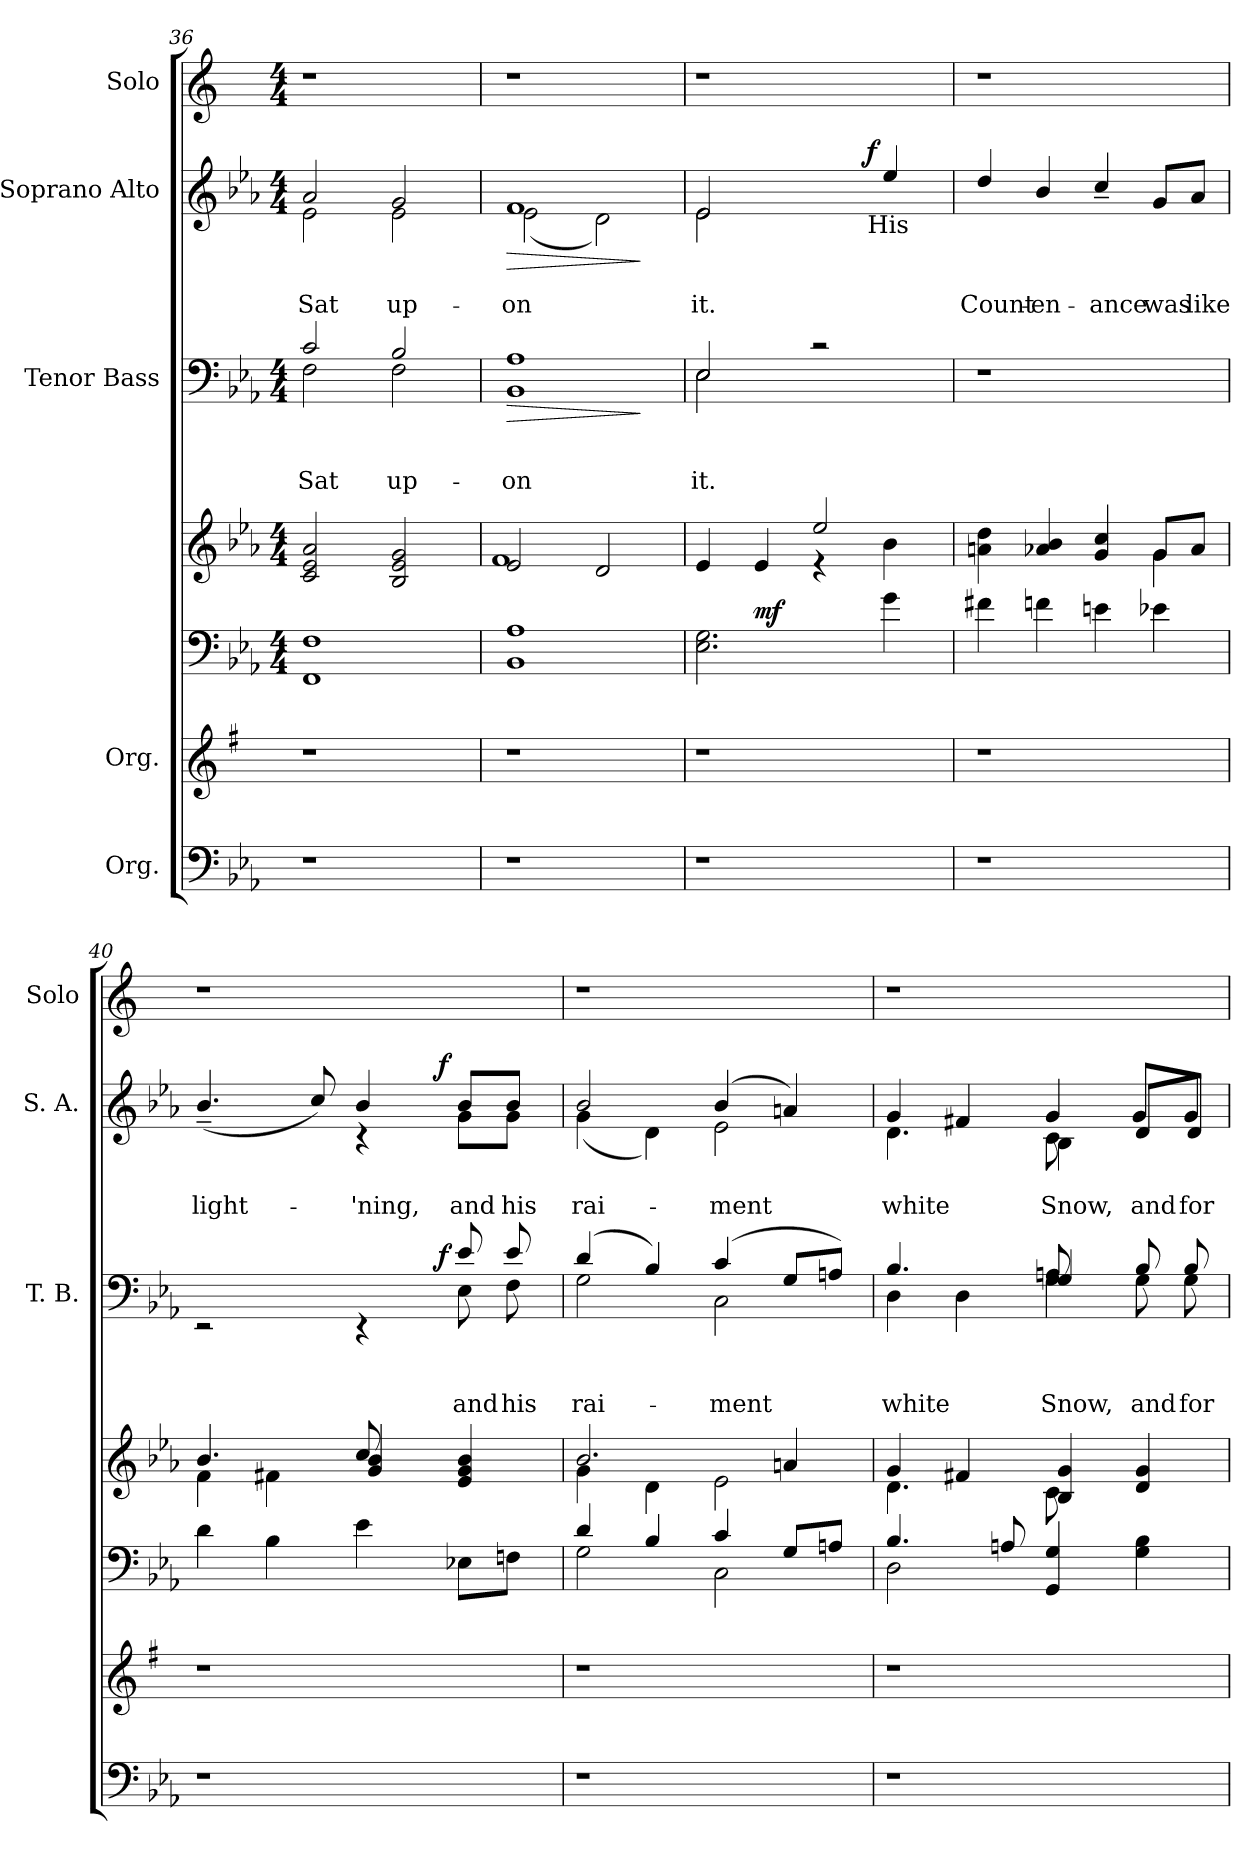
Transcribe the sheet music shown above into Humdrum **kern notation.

**kern	**kern	**kern	**dynam	**kern	**kern	**text	**text	**text	**dynam	**kern	**text	**text	**dynam	**kern
*part7	*part6	*part5	*part5	*part4	*part3	*part3	*part3	*part3	*part3	*part2	*part2	*part2	*part2	*part1
*staff7	*staff6	*staff5	*staff5	*staff4	*staff3	*staff3	*staff3	*staff3	*staff3	*staff2	*staff2	*staff2	*staff2	*staff1
*I"Org.	*I"Org.	*	*	*	*I"Tenor Bass	*	*	*	*	*I"Soprano Alto	*	*	*	*I"Solo
*	*	*	*	*	*I'T. B.	*	*	*	*	*I'S. A.	*	*	*	*I'Solo
*clefF4	*clefG2	*clefF4	*	*clefG2	*clefF4	*	*	*	*	*clefG2	*	*	*	*clefG2
*k[b-e-a-]	*k[f#]	*k[b-e-a-]	*	*k[b-e-a-]	*k[b-e-a-]	*	*	*	*	*k[b-e-a-]	*	*	*	*k[]
*E-:	*G:	*E-:	*	*E-:	*E-:	*	*	*	*	*E-:	*	*	*	*C:
*	*	*M4/4	*	*M4/4	*M4/4	*	*	*	*	*M4/4	*	*	*	*M4/4
=36	=36	=36	=36	=36	=36	=36	=36	=36	=36	=36	=36	=36	=36	=36
!	!	!	!	!	!	!	!	!LO:LY:a	!	!	!	!LO:LY:b	!	!
*	*	*	*	*	*^	*	*	*	*	*^	*	*	*	*
1r	1r	1FF 1F	.	2c/ 2e-/ 2a-/	2c/	2F\	.	.	Sat	.	2a-/	2e-\	.	Sat	.	1r
!	!	!	!	!	!	!	!	!	!LO:LY:a	!	!	!	!	!LO:LY:b	!	!
.	.	.	.	2B-/ 2e-/ 2g/	2B-/	2F\	.	.	up-	.	2g/	2e-\	.	up-	.	.
=37	=37	=37	=37	=37	=37	=37	=37	=37	=37	=37	=37	=37	=37	=37	=37	=37
*	*	*	*	*^	*	*	*	*	*	*	*	*	*	*	*	*
!	!	!	!	!	!	!	!	!	!	!LO:LY:a	!LO:HP:b	!	!	!	!LO:LY:b	!LO:HP:b	!
*	*	*	*	*	*	*v	*v	*	*	*	*	*	*	*	*	*	*
1r	1r	1BB- 1A-	.	2e-/	1f	1BB- 1A-	.	.	-on	>	1f	(<2e-\	.	-on	>	1r
.	.	.	.	2d/	.	.	.	.	.	.	.	2d\)	.	.	.	.
*	*	*	*	*v	*v	*	*	*	*	*	*v	*v	*	*	*	*
.	.	.	.	.	.	.	.	.	]	.	.	.	]	.
=38	=38	=38	=38	=38	=38	=38	=38	=38	=38	=38	=38	=38	=38	=38
*	*	*	*	*^	*	*	*	*	*	*	*	*	*	*
!	!	!	!	!	!	!	!	!	!LO:LY:a	!	!	!	!LO:LY:b	!	!
*	*	*^	*	*	*	*^	*	*	*	*	*^	*	*	*	*
*	*	*	*	*	*	*	*	*	*	*	*	*	*	*^	*	*	*	*
1r	1r	2.E-\ 2.G\	4ryy	.	4e-/	2ryy	2E-/	2E-\	.	.	it.	.	2e-/	2e-\	2ryy	.	it.	.	1r
!	!	!	!	!LO:DY:a	!	!	!	!	!	!	!	!	!	!	!	!	!	!	!
.	.	.	2.ryy	mf	4e-/	.	.	.	.	.	.	.	.	.	.	.	.	.	.
.	.	.	.	.	2ee-/	4re	2rc	2ryy	.	.	.	.	4ryy	2ryy	8..ryy	.	.	.	.
!	!	!	!	!	!	!	!	!	!	!	!	!	!	!	!LO:TX:b:t=His	!	!	!	!
!	!	!	!	!	!	!	!	!	!	!	!	!	!	!	!	!	!	!LO:DY:a	!
.	.	.	.	.	.	.	.	.	.	.	.	.	.	.	4ryy	.	.	f	.
.	.	4g\	.	.	.	4b-\	.	.	.	.	.	.	4ee-/	.	.	.	.	.	.
.	.	.	.	.	.	.	.	.	.	.	.	.	.	.	32ryy	.	.	.	.
!!LO:LB:g=z
=39	=39	=39	=39	=39	=39	=39	=39	=39	=39	=39	=39	=39	=39	=39	=39	=39	=39	=39	=39
!	!	!	!	!	!	!	!	!	!	!	!	!	!	!	!	!	!LO:LY:b	!	!
*	*	*	*	*	*	*	*v	*v	*	*	*	*	*	*	*	*	*	*	*
*	*	*v	*v	*	*	*	*	*	*	*	*	*v	*v	*v	*	*	*	*
1r	1r	4f#X\	.	4ryy	4an\ 4dd\	1r	.	.	.	.	4dd/	.	Count-	.	1r
!	!	!	!	!	!	!	!	!	!	!	!	!	!LO:LY:b	!	!
.	.	4fn\	.	4a-X/ 4b-/	2ryy	.	.	.	.	.	4b-/	.	-en-	.	.
!	!	!	!	!	!	!	!	!	!	!	!	!	!LO:LY:b	!	!
.	.	4en\	.	4g/ 4cc/	.	.	.	.	.	.	4cc~>/	.	-ance	.	.
!	!	!	!	!	!	!	!	!	!	!	!	!	!LO:LY:b	!	!
.	.	4e-X\	.	8g/L	4g\	.	.	.	.	.	8g/L	.	was	.	.
!	!	!	!	!	!	!	!	!	!	!	!	!	!LO:LY:b	!	!
.	.	.	.	8a-/J	.	.	.	.	.	.	8a-/J	.	like	.	.
=40	=40	=40	=40	=40	=40	=40	=40	=40	=40	=40	=40	=40	=40	=40	=40
*	*	*	*	*	*^	*^	*	*	*	*	*	*	*	*	*
!	!	!	!	!	!	!	!	!	!	!	!	!	!	!	!LO:LY:b	!	!
*	*	*	*	*	*	*	*	*^	*	*	*	*	*^	*	*	*	*
*	*	*	*	*	*	*	*	*	*	*	*	*	*	*	*^	*	*	*	*
1r	1r	4d\	.	4.b-/	4f\	2ryy	2.ryy	2rEE	2ryy	.	.	.	.	(>4.b-~>/	2ryy	2ryy	.	light-	.	1r
.	.	4B-\	.	.	4f#X\	.	.	.	.	.	.	.	.	.	.	.	.	.	.	.
.	.	.	.	2ryy	.	.	.	.	.	.	.	.	.	8cc/)	.	.	.	.	.	.
!	!	!	!	!	!	!	!	!	!	!	!	!	!	!	!	!	!	!LO:LY:b	!	!
.	.	4e-\	.	.	8cc/	4g/ 4b-/	.	4rEE	8..ryy	.	.	.	.	4b-/	4rc	8..ryy	.	-'ning,	.	.
.	.	.	.	.	4.ryy	.	.	.	.	.	.	.	.	.	.	.	.	.	.	.
!	!	!	!	!	!	!	!	!	!	!	!	!	!LO:DY:b	!	!	!	!	!	!LO:DY:b	!
.	.	.	.	.	.	.	.	.	4ryy	.	.	.	f	.	.	4ryy	.	.	f	.
!	!	!	!	!	!	!	!	!	!	!	!	!LO:LY:a	!	!	!	!	!	!LO:LY:b	!	!
.	.	8E-X\L	.	.	.	4e-/ 4g/ 4b-/	8e-/	8E-\	.	.	.	and	.	8b-/L	8g\L	.	.	and	.	.
!	!	!	!	!	!	!	!	!	!	!	!	!LO:LY:a	!	!	!	!	!	!LO:LY:b	!	!
.	.	8Fn\J	.	8ryy	.	.	8e-/	8F\	.	.	.	his	.	8b-/J	8g\J	.	.	his	.	.
.	.	.	.	.	.	.	.	.	32ryy	.	.	.	.	.	.	32ryy	.	.	.	.
=41	=41	=41	=41	=41	=41	=41	=41	=41	=41	=41	=41	=41	=41	=41	=41	=41	=41	=41	=41	=41
*	*	*^	*	*	*	*	*	*	*	*	*	*	*	*	*	*	*	*	*	*
!	!	!	!	!	!	!	!	!	!	!	!	!	!LO:LY:a	!	!	!	!	!	!LO:LY:b	!	!
*	*	*	*	*	*	*v	*v	*	*	*	*	*	*	*	*	*v	*v	*	*	*	*
*	*	*	*	*	*	*	*	*v	*v	*	*	*	*	*	*	*	*	*	*
1r	1r	2G\	4d/	.	2.b-/	4g\	(4d/	2G\	.	.	rai-	.	2b-/	(<4g\	.	rai-	.	1r
.	.	.	4B-/	.	.	4d\	4B-/)	.	.	.	.	.	.	4d\)	.	.	.	.
!	!	!	!	!	!	!	!	!	!	!	!LO:LY:a	!	!	!	!	!LO:LY:b	!	!
.	.	4c/	2C\	.	.	2e-\	(4c/	2C\	.	.	-ment	.	(4b-/	2e-\	.	ment	.	.
.	.	8G/L	.	.	4an/	.	8G/L	.	.	.	.	.	4an/)	.	.	.	.	.
.	.	8An/J	.	.	.	.	8An/J)	.	.	.	.	.	.	.	.	.	.	.
*	*	*	*	*	*	*	*v	*v	*	*	*	*	*	*	*	*	*	*
*	*	*	*	*	*	*	*	*	*	*	*	*v	*v	*	*	*	*
=42	=42	=42	=42	=42	=42	=42	=42	=42	=42	=42	=42	=42	=42	=42	=42	=42
*	*	*	*	*	*	*^	*	*	*	*	*	*	*	*	*	*
!	!	!	!	!	!	!	!	!	!	!	!LO:LY:a	!	!	!	!LO:LY:b	!	!
*	*	*	*	*	*	*	*	*^	*	*	*	*	*^	*	*	*	*
*	*	*	*	*	*	*	*	*	*^	*	*	*	*	*	*^	*	*	*	*
*	*	*	*	*	*	*	*	*	*	*^	*	*	*	*	*	*	*^	*	*	*	*
1r	1r	2D\	4.B-/	.	4.d\	4g/	2ryy	4.B-/	4D\	2ryy	2ryy	.	.	white	.	4g/	4.d\	2ryy	2ryy	.	-white	.	1r
.	.	.	.	.	.	4f#X/	.	.	4D\	.	.	.	.	.	.	4f#X/	.	.	.	.	.	.	.
.	.	.	8An/	.	2ryy	.	.	2ryy	.	.	.	.	.	.	.	.	2ryy	.	.	.	.	.	.
!	!	!	!	!	!	!	!	!	!	!	!	!	!	!LO:LY:a:rj	!	!	!	!	!	!	!	!	!
!	!	!	!	!	!	!	!	!	!	!	!	!	!	!LO:LY:a	!	!	!	!	!	!	!LO:LY:b:rj	!	!
!	!	!	!	!	!	!	!	!	!	!	!	!	!	!	!	!	!	!	!	!	!LO:LY:b	!	!
.	.	2ryy	4GG/ 4G/	.	.	8c\	4B-/ 4g/	.	8An/	4G/	4G\	.	.	Snow,	.	8c\	.	4g/	4B-\	.	Snow,	.	.
.	.	.	.	.	.	4.ryy	.	.	4.ryy	.	.	.	.	.	.	4.ryy	.	.	.	.	.	.	.
!	!	!	!	!	!	!	!	!	!	!	!	!	!	!LO:LY:a	!	!	!	!	!	!	!LO:LY:b	!	!
.	.	.	4G\ 4B-\	.	.	.	4d/ 4g/	.	.	8G\	8B-/	.	.	and	.	.	.	8d/L	8g/L	.	and	.	.
!	!	!	!	!	!	!	!	!	!	!	!	!	!	!LO:LY:a	!	!	!	!	!	!	!LO:LY:b	!	!
.	.	.	.	.	8ryy	.	.	8ryy	.	8B-/	8G\	.	.	for	.	.	8ryy	8g/J	8d/J	.	for	.	.
*	*	*v	*v	*	*	*	*	*v	*v	*v	*v	*	*	*	*	*v	*v	*v	*v	*	*	*	*
*	*	*	*	*v	*v	*v	*	*	*	*	*	*	*	*	*	*
=	=	=	=	=	=	=	=	=	=	=	=	=	=	=
*-	*-	*-	*-	*-	*-	*-	*-	*-	*-	*-	*-	*-	*-	*-
